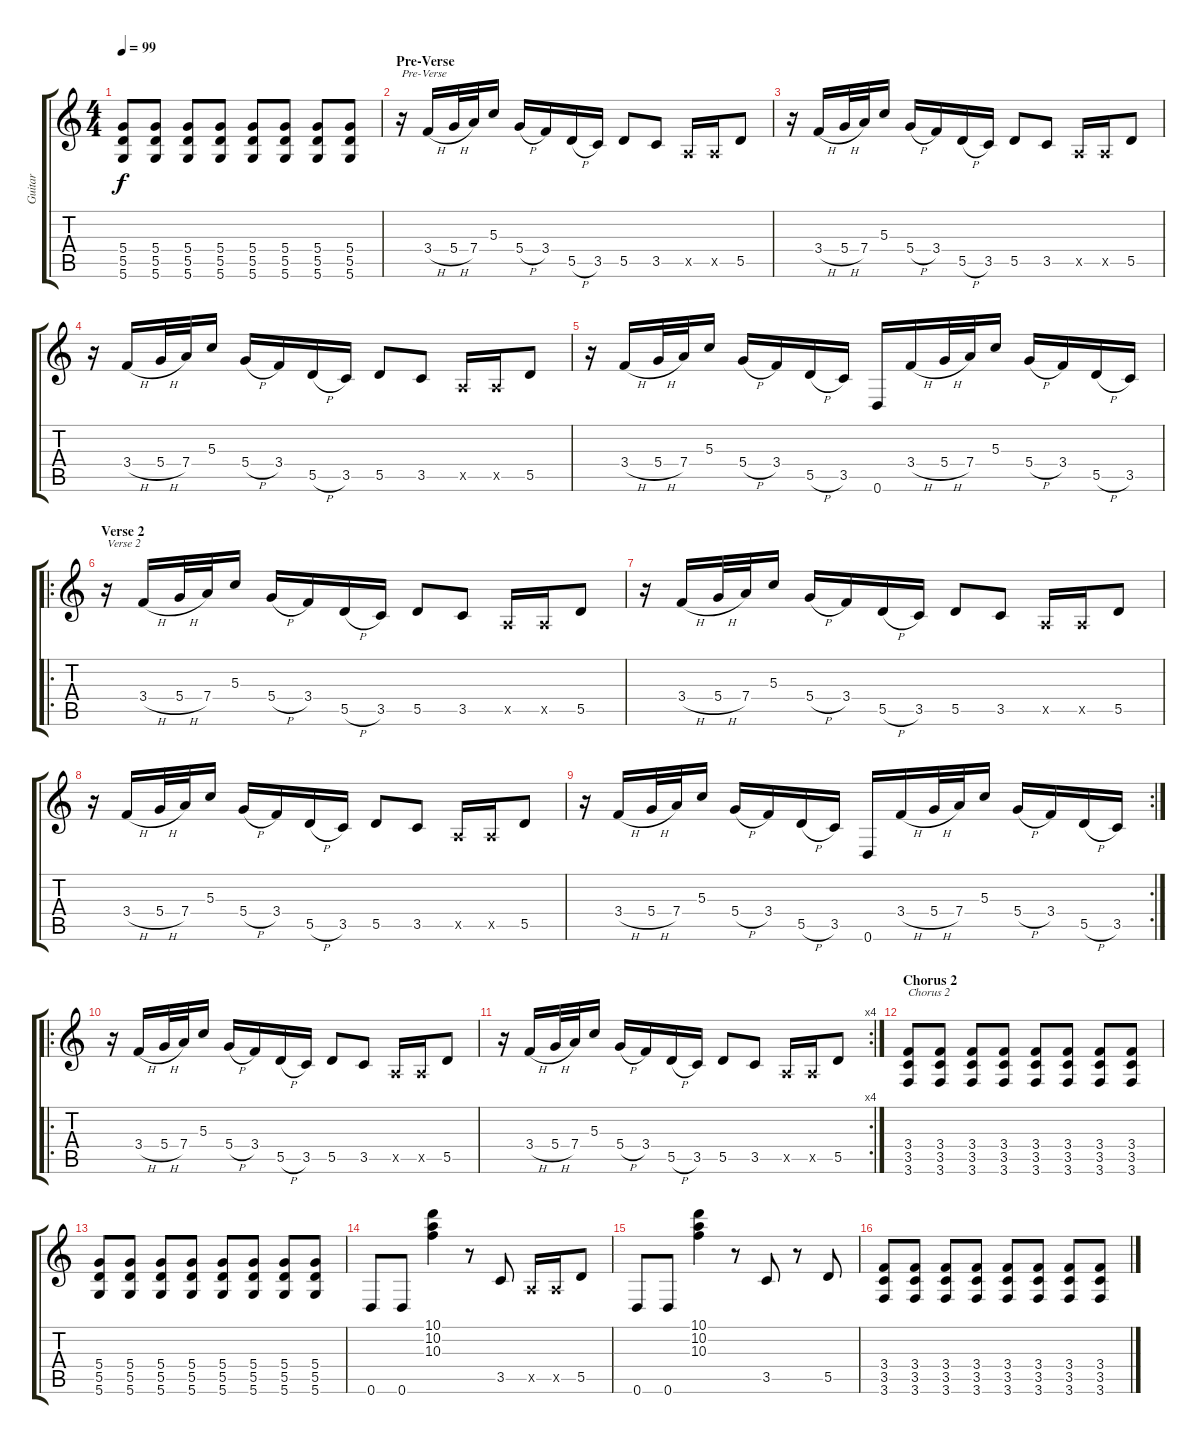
\track ("Guitar" "Guitar") {instrument overdrivenguitar}
\staff {score tabs}
\tuning (E4 B3 G3 D3 A2 D2) {hide}
\ts (4 4)
\tempo 99
\clef g2
\ks c
(5.4 5.5 5.6).8{dy f} (5.4 5.5 5.6).8 (5.4 5.5 5.6).8 (5.4 5.5 5.6).8 (5.4 5.5 5.6).8 (5.4 5.5 5.6).8 (5.4 5.5 5.6).8 (5.4 5.5 5.6).8 |
\section ("" "Pre-Verse")
r.16{txt "Pre-Verse"} 3.4{h}.16 5.4{h}.32 7.4.32 5.3.16 5.4{h}.16 3.4.16 5.5{h}.16 3.5.16 5.5.8 3.5.8 0.5{x}.16 0.5{x}.16 5.5.8 |
r.16 3.4{h}.16 5.4{h}.32 7.4.32 5.3.16 5.4{h}.16 3.4.16 5.5{h}.16 3.5.16 5.5.8 3.5.8 0.5{x}.16 0.5{x}.16 5.5.8 |
r.16 3.4{h}.16 5.4{h}.32 7.4.32 5.3.16 5.4{h}.16 3.4.16 5.5{h}.16 3.5.16 5.5.8 3.5.8 0.5{x}.16 0.5{x}.16 5.5.8 |
r.16 3.4{h}.16 5.4{h}.32 7.4.32 5.3.16 5.4{h}.16 3.4.16 5.5{h}.16 3.5.16 0.6.16 3.4{h}.16 5.4{h}.32 7.4.32 5.3.16 5.4{h}.16 3.4.16 5.5{h}.16 3.5.16 |
\ro
\section ("" "Verse 2")
r.16{txt "Verse 2"} 3.4{h}.16 5.4{h}.32 7.4.32 5.3.16 5.4{h}.16 3.4.16 5.5{h}.16 3.5.16 5.5.8 3.5.8 0.5{x}.16 0.5{x}.16 5.5.8 |
r.16 3.4{h}.16 5.4{h}.32 7.4.32 5.3.16 5.4{h}.16 3.4.16 5.5{h}.16 3.5.16 5.5.8 3.5.8 0.5{x}.16 0.5{x}.16 5.5.8 |
r.16 3.4{h}.16 5.4{h}.32 7.4.32 5.3.16 5.4{h}.16 3.4.16 5.5{h}.16 3.5.16 5.5.8 3.5.8 0.5{x}.16 0.5{x}.16 5.5.8 |
\rc 2
r.16 3.4{h}.16 5.4{h}.32 7.4.32 5.3.16 5.4{h}.16 3.4.16 5.5{h}.16 3.5.16 0.6.16 3.4{h}.16 5.4{h}.32 7.4.32 5.3.16 5.4{h}.16 3.4.16 5.5{h}.16 3.5.16 |
\ro
r.16 3.4{h}.16 5.4{h}.32 7.4.32 5.3.16 5.4{h}.16 3.4.16 5.5{h}.16 3.5.16 5.5.8 3.5.8 0.5{x}.16 0.5{x}.16 5.5.8 |
\rc 4
r.16 3.4{h}.16 5.4{h}.32 7.4.32 5.3.16 5.4{h}.16 3.4.16 5.5{h}.16 3.5.16 5.5.8 3.5.8 0.5{x}.16 0.5{x}.16 5.5.8 |
\section ("" "Chorus 2")
(3.4 3.5 3.6).8{txt "Chorus 2"} (3.4 3.5 3.6).8 (3.4 3.5 3.6).8 (3.4 3.5 3.6).8 (3.4 3.5 3.6).8 (3.4 3.5 3.6).8 (3.4 3.5 3.6).8 (3.4 3.5 3.6).8 |
(5.4 5.5 5.6).8 (5.4 5.5 5.6).8 (5.4 5.5 5.6).8 (5.4 5.5 5.6).8 (5.4 5.5 5.6).8 (5.4 5.5 5.6).8 (5.4 5.5 5.6).8 (5.4 5.5 5.6).8 |
0.6.8 0.6.8 (10.1 10.2 10.3).4 r.8 3.5.8 0.5{x}.16 0.5{x}.16 5.5.8 |
0.6.8 0.6.8 (10.1 10.2 10.3).4 r.8 3.5.8 r.8 5.5.8 |
(3.4 3.5 3.6).8 (3.4 3.5 3.6).8 (3.4 3.5 3.6).8 (3.4 3.5 3.6).8 (3.4 3.5 3.6).8 (3.4 3.5 3.6).8 (3.4 3.5 3.6).8 (3.4 3.5 3.6).8
